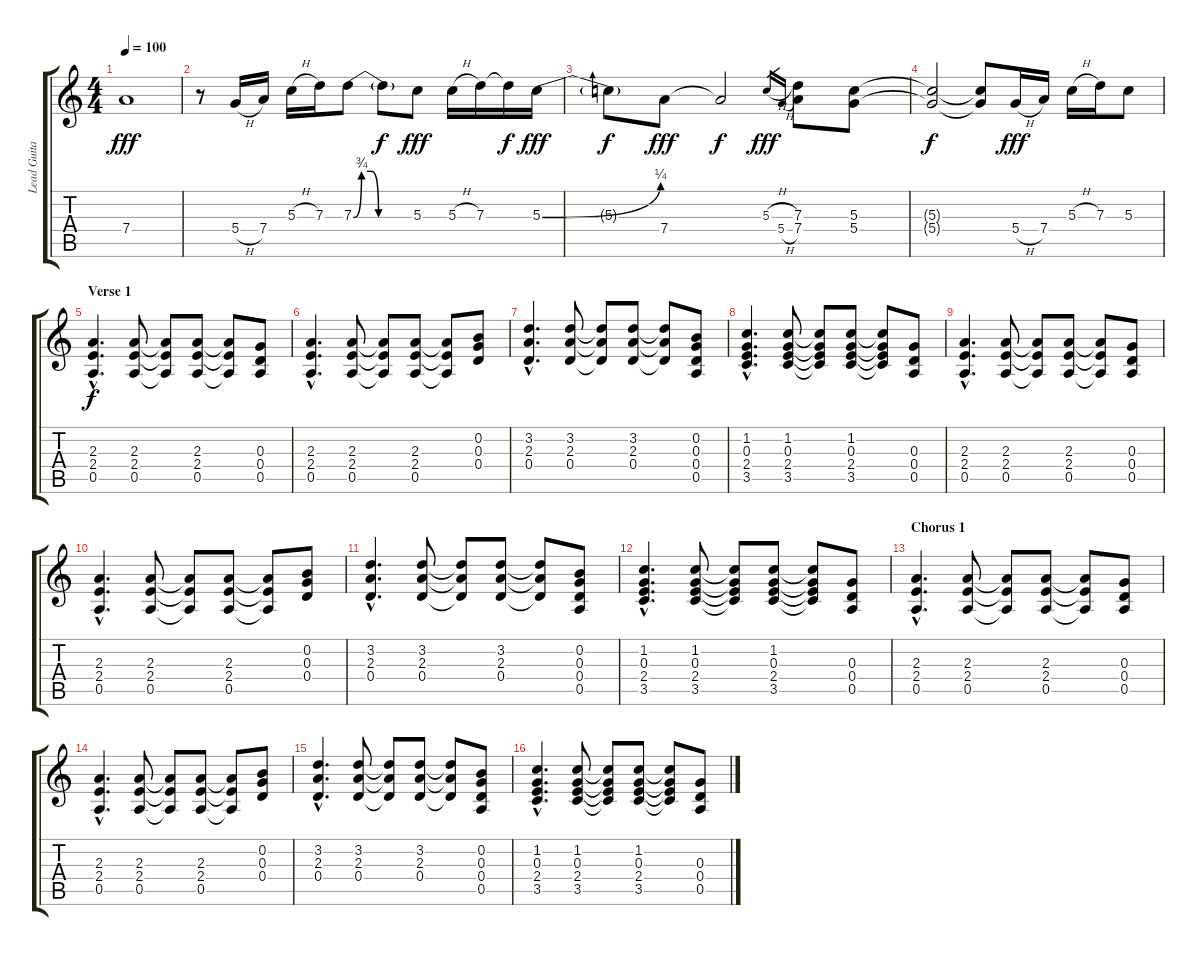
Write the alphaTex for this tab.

\track ("Lead Guitar" "Lead Guita") {instrument overdrivenguitar}
\staff {score tabs}
\tuning (E4 B3 G3 D3 A2 E2) {hide}
\ts (4 4)
\tempo 100
\clef g2
\ks c
7.4.1{dy fff} |
r.8 5.4{h}.16 7.4.16 5.3{h}.16 7.3.16 7.3{be (custom 0 0 8 3 17 3 25 0 60 0)}.8 7.3{t}.8{dy f} 5.3.8{dy fff} 5.3{h}.16 7.3.16 7.3{t}.16{dy f} 5.3{be (bend 0 0 60 1)}.16{dy fff} |
5.3{t}.8{dy f} 7.4.8{dy fff} 7.4{t}.2{dy f} 5.3{h}.16{gr dy fff} 5.4{h}.16{gr} (7.3 7.4).8 (5.3 5.4).8 |
(5.3{t} 5.4{t}).2{dy f} (5.3{t} 5.4{t}).8 5.4{h}.16{dy fff} 7.4.16 5.3{h}.16 7.3.16 5.3.8 |
\section ("" "Verse 1")
(2.3{hac} 2.4{hac} 0.5{hac}).4{d dy f} (2.3 2.4 0.5).8 (2.3{t} 2.4{t} 0.5{t}).8 (2.3 2.4 0.5).8 (2.3{t} 2.4{t} 0.5{t}).8 (0.3 0.4 0.5).8 |
(2.3{hac} 2.4{hac} 0.5{hac}).4{d} (2.3 2.4 0.5).8 (2.3{t} 2.4{t} 0.5{t}).8 (2.3 2.4 0.5).8 (2.3{t} 2.4{t} 0.5{t}).8 (0.2 0.3 0.4).8 |
(3.2{hac} 2.3{hac} 0.4{hac}).4{d} (3.2 2.3 0.4).8 (3.2{t} 2.3{t} 0.4{t}).8 (3.2 2.3 0.4).8 (3.2{t} 2.3{t} 0.4{t}).8 (0.2 0.3 0.4 0.5).8 |
(1.2{hac} 0.3{hac} 2.4{hac} 3.5{hac}).4{d} (1.2 0.3 2.4 3.5).8 (1.2{t} 0.3{t} 2.4{t} 3.5{t}).8 (1.2 0.3 2.4 3.5).8 (1.2{t} 0.3{t} 2.4{t} 3.5{t}).8 (0.3 0.4 0.5).8 |
(2.3{hac} 2.4{hac} 0.5{hac}).4{d} (2.3 2.4 0.5).8 (2.3{t} 2.4{t} 0.5{t}).8 (2.3 2.4 0.5).8 (2.3{t} 2.4{t} 0.5{t}).8 (0.3 0.4 0.5).8 |
(2.3{hac} 2.4{hac} 0.5{hac}).4{d} (2.3 2.4 0.5).8 (2.3{t} 2.4{t} 0.5{t}).8 (2.3 2.4 0.5).8 (2.3{t} 2.4{t} 0.5{t}).8 (0.2 0.3 0.4).8 |
(3.2{hac} 2.3{hac} 0.4{hac}).4{d} (3.2 2.3 0.4).8 (3.2{t} 2.3{t} 0.4{t}).8 (3.2 2.3 0.4).8 (3.2{t} 2.3{t} 0.4{t}).8 (0.2 0.3 0.4 0.5).8 |
(1.2{hac} 0.3{hac} 2.4{hac} 3.5{hac}).4{d} (1.2 0.3 2.4 3.5).8 (1.2{t} 0.3{t} 2.4{t} 3.5{t}).8 (1.2 0.3 2.4 3.5).8 (1.2{t} 0.3{t} 2.4{t} 3.5{t}).8 (0.3 0.4 0.5).8 |
\section ("" "Chorus 1")
(2.3{hac} 2.4{hac} 0.5{hac}).4{d} (2.3 2.4 0.5).8 (2.3{t} 2.4{t} 0.5{t}).8 (2.3 2.4 0.5).8 (2.3{t} 2.4{t} 0.5{t}).8 (0.3 0.4 0.5).8 |
(2.3{hac} 2.4{hac} 0.5{hac}).4{d} (2.3 2.4 0.5).8 (2.3{t} 2.4{t} 0.5{t}).8 (2.3 2.4 0.5).8 (2.3{t} 2.4{t} 0.5{t}).8 (0.2 0.3 0.4).8 |
(3.2{hac} 2.3{hac} 0.4{hac}).4{d} (3.2 2.3 0.4).8 (3.2{t} 2.3{t} 0.4{t}).8 (3.2 2.3 0.4).8 (3.2{t} 2.3{t} 0.4{t}).8 (0.2 0.3 0.4 0.5).8 |
(1.2{hac} 0.3{hac} 2.4{hac} 3.5{hac}).4{d} (1.2 0.3 2.4 3.5).8 (1.2{t} 0.3{t} 2.4{t} 3.5{t}).8 (1.2 0.3 2.4 3.5).8 (1.2{t} 0.3{t} 2.4{t} 3.5{t}).8 (0.3 0.4 0.5).8
